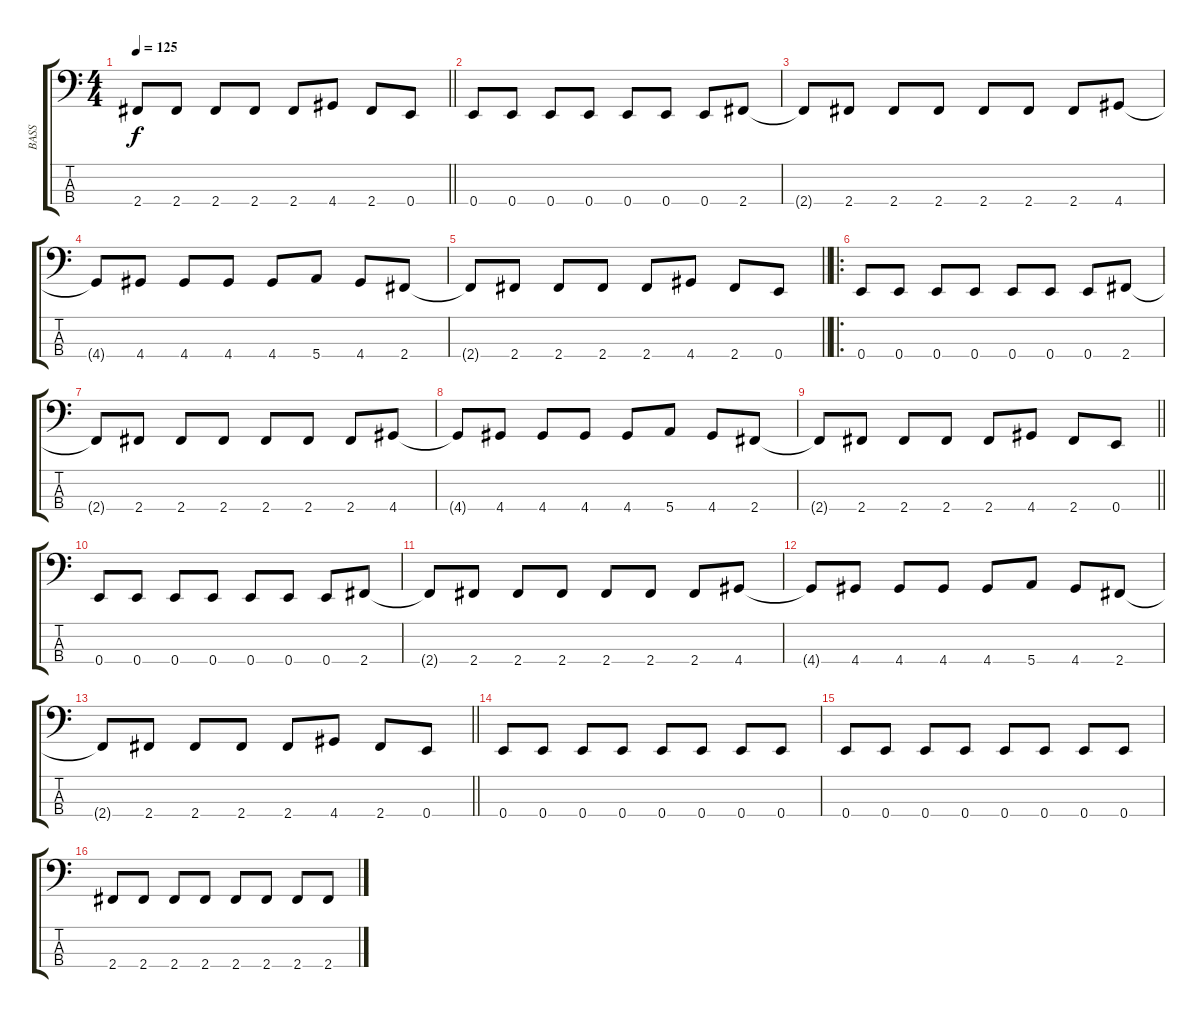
\track ("BASS" "BASS") {instrument electricbassfinger}
\staff {score tabs}
\tuning (G2 D2 A1 E1) {hide}
\ts (4 4)
\tempo 125
\clef f4
\barLineRight lightlight
\ks c
2.4{t}.8{dy f} 2.4.8 2.4.8 2.4.8 2.4.8 4.4.8 2.4.8 0.4.8 |
0.4.8 0.4.8 0.4.8 0.4.8 0.4.8 0.4.8 0.4.8 2.4.8 |
2.4{t}.8 2.4.8 2.4.8 2.4.8 2.4.8 2.4.8 2.4.8 4.4.8 |
4.4{t}.8 4.4.8 4.4.8 4.4.8 4.4.8 5.4.8 4.4.8 2.4.8 |
\barLineRight lightlight
2.4{t}.8 2.4.8 2.4.8 2.4.8 2.4.8 4.4.8 2.4.8 0.4.8 |
\ro
0.4.8 0.4.8 0.4.8 0.4.8 0.4.8 0.4.8 0.4.8 2.4.8 |
2.4{t}.8 2.4.8 2.4.8 2.4.8 2.4.8 2.4.8 2.4.8 4.4.8 |
4.4{t}.8 4.4.8 4.4.8 4.4.8 4.4.8 5.4.8 4.4.8 2.4.8 |
\barLineRight lightlight
2.4{t}.8 2.4.8 2.4.8 2.4.8 2.4.8 4.4.8 2.4.8 0.4.8 |
0.4.8 0.4.8 0.4.8 0.4.8 0.4.8 0.4.8 0.4.8 2.4.8 |
2.4{t}.8 2.4.8 2.4.8 2.4.8 2.4.8 2.4.8 2.4.8 4.4.8 |
4.4{t}.8 4.4.8 4.4.8 4.4.8 4.4.8 5.4.8 4.4.8 2.4.8 |
\barLineRight lightlight
2.4{t}.8 2.4.8 2.4.8 2.4.8 2.4.8 4.4.8 2.4.8 0.4.8 |
0.4.8 0.4.8 0.4.8 0.4.8 0.4.8 0.4.8 0.4.8 0.4.8 |
0.4.8 0.4.8 0.4.8 0.4.8 0.4.8 0.4.8 0.4.8 0.4.8 |
2.4.8 2.4.8 2.4.8 2.4.8 2.4.8 2.4.8 2.4.8 2.4.8
